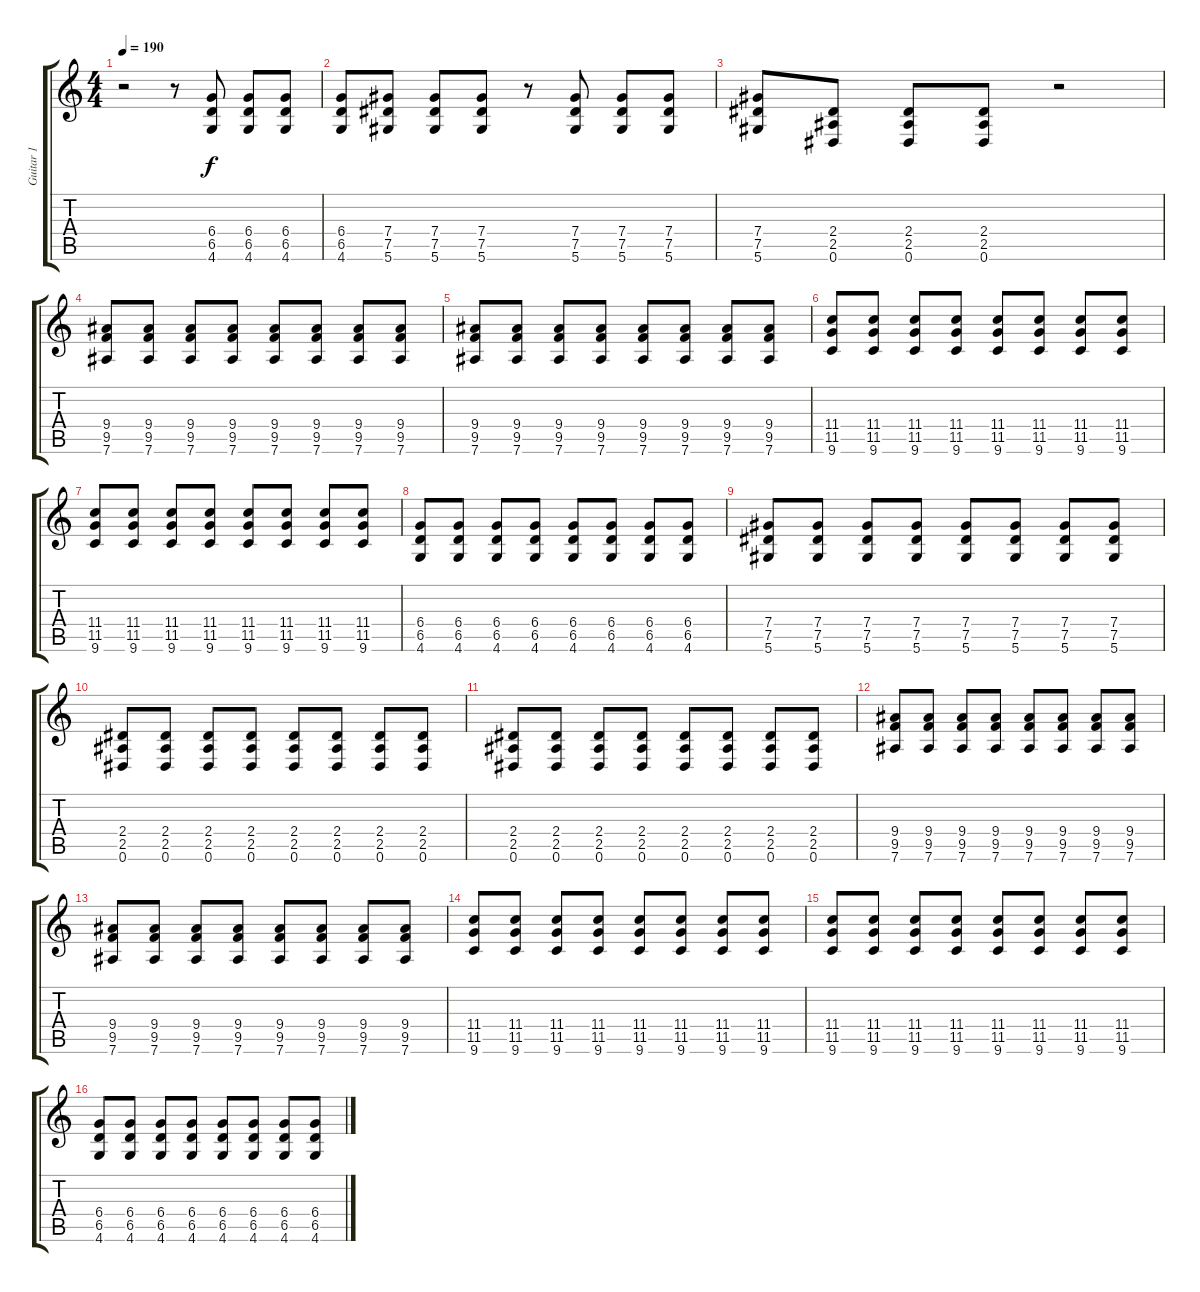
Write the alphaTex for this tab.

\track ("Guitar 1" "Guitar 1") {instrument distortionguitar}
\staff {score tabs}
\tuning (Eb4 Bb3 Gb3 Db3 Ab2 Eb2) {hide}
\ts (4 4)
\tempo 190
\clef g2
\ks c
r.2{dy f} r.8 (6.4 6.5 4.6).8 (6.4 6.5 4.6).8 (6.4 6.5 4.6).8 |
(6.4 6.5 4.6).8 (7.4 7.5 5.6).8 (7.4 7.5 5.6).8 (7.4 7.5 5.6).8 r.8 (7.4 7.5 5.6).8 (7.4 7.5 5.6).8 (7.4 7.5 5.6).8 |
(7.4 7.5 5.6).8 (2.4 2.5 0.6).8 (2.4 2.5 0.6).8 (2.4 2.5 0.6).8 r.2 |
(9.4 9.5 7.6).8 (9.4 9.5 7.6).8 (9.4 9.5 7.6).8 (9.4 9.5 7.6).8 (9.4 9.5 7.6).8 (9.4 9.5 7.6).8 (9.4 9.5 7.6).8 (9.4 9.5 7.6).8 |
(9.4 9.5 7.6).8 (9.4 9.5 7.6).8 (9.4 9.5 7.6).8 (9.4 9.5 7.6).8 (9.4 9.5 7.6).8 (9.4 9.5 7.6).8 (9.4 9.5 7.6).8 (9.4 9.5 7.6).8 |
(11.4 11.5 9.6).8 (11.4 11.5 9.6).8 (11.4 11.5 9.6).8 (11.4 11.5 9.6).8 (11.4 11.5 9.6).8 (11.4 11.5 9.6).8 (11.4 11.5 9.6).8 (11.4 11.5 9.6).8 |
(11.4 11.5 9.6).8 (11.4 11.5 9.6).8 (11.4 11.5 9.6).8 (11.4 11.5 9.6).8 (11.4 11.5 9.6).8 (11.4 11.5 9.6).8 (11.4 11.5 9.6).8 (11.4 11.5 9.6).8 |
(6.4 6.5 4.6).8 (6.4 6.5 4.6).8 (6.4 6.5 4.6).8 (6.4 6.5 4.6).8 (6.4 6.5 4.6).8 (6.4 6.5 4.6).8 (6.4 6.5 4.6).8 (6.4 6.5 4.6).8 |
(7.4 7.5 5.6).8 (7.4 7.5 5.6).8 (7.4 7.5 5.6).8 (7.4 7.5 5.6).8 (7.4 7.5 5.6).8 (7.4 7.5 5.6).8 (7.4 7.5 5.6).8 (7.4 7.5 5.6).8 |
(2.4 2.5 0.6).8 (2.4 2.5 0.6).8 (2.4 2.5 0.6).8 (2.4 2.5 0.6).8 (2.4 2.5 0.6).8 (2.4 2.5 0.6).8 (2.4 2.5 0.6).8 (2.4 2.5 0.6).8 |
(2.4 2.5 0.6).8 (2.4 2.5 0.6).8 (2.4 2.5 0.6).8 (2.4 2.5 0.6).8 (2.4 2.5 0.6).8 (2.4 2.5 0.6).8 (2.4 2.5 0.6).8 (2.4 2.5 0.6).8 |
(9.4 9.5 7.6).8 (9.4 9.5 7.6).8 (9.4 9.5 7.6).8 (9.4 9.5 7.6).8 (9.4 9.5 7.6).8 (9.4 9.5 7.6).8 (9.4 9.5 7.6).8 (9.4 9.5 7.6).8 |
(9.4 9.5 7.6).8 (9.4 9.5 7.6).8 (9.4 9.5 7.6).8 (9.4 9.5 7.6).8 (9.4 9.5 7.6).8 (9.4 9.5 7.6).8 (9.4 9.5 7.6).8 (9.4 9.5 7.6).8 |
(11.4 11.5 9.6).8 (11.4 11.5 9.6).8 (11.4 11.5 9.6).8 (11.4 11.5 9.6).8 (11.4 11.5 9.6).8 (11.4 11.5 9.6).8 (11.4 11.5 9.6).8 (11.4 11.5 9.6).8 |
(11.4 11.5 9.6).8 (11.4 11.5 9.6).8 (11.4 11.5 9.6).8 (11.4 11.5 9.6).8 (11.4 11.5 9.6).8 (11.4 11.5 9.6).8 (11.4 11.5 9.6).8 (11.4 11.5 9.6).8 |
(6.4 6.5 4.6).8 (6.4 6.5 4.6).8 (6.4 6.5 4.6).8 (6.4 6.5 4.6).8 (6.4 6.5 4.6).8 (6.4 6.5 4.6).8 (6.4 6.5 4.6).8 (6.4 6.5 4.6).8
